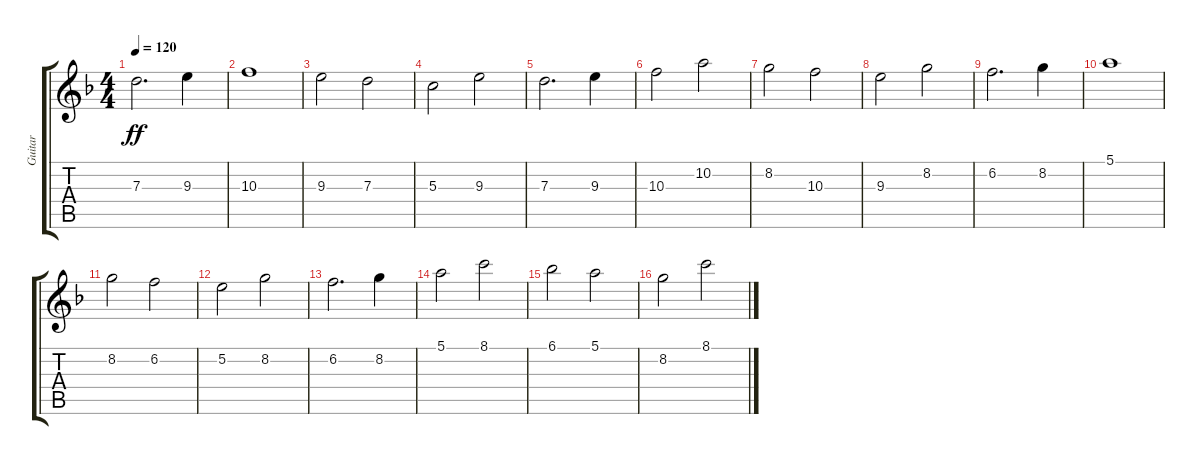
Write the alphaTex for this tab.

\track ("Guitar" "Guitar") {instrument acousticguitarnylon}
\staff {score tabs}
\tuning (E4 B3 G3 D3 A2 E2) {hide}
\ts (4 4)
\tempo 120
\clef g2
\ks f
7.3.2{d dy ff instrument acousticguitarnylon} 9.3.4 |
10.3.1 |
9.3.2 7.3.2 |
5.3.2 9.3.2 |
7.3.2{d} 9.3.4 |
10.3.2 10.2.2 |
8.2.2 10.3.2 |
9.3.2 8.2.2 |
6.2.2{d} 8.2.4 |
5.1.1 |
8.2.2 6.2.2 |
5.2.2 8.2.2 |
6.2.2{d} 8.2.4 |
5.1.2 8.1.2 |
6.1.2 5.1.2 |
8.2.2 8.1.2
